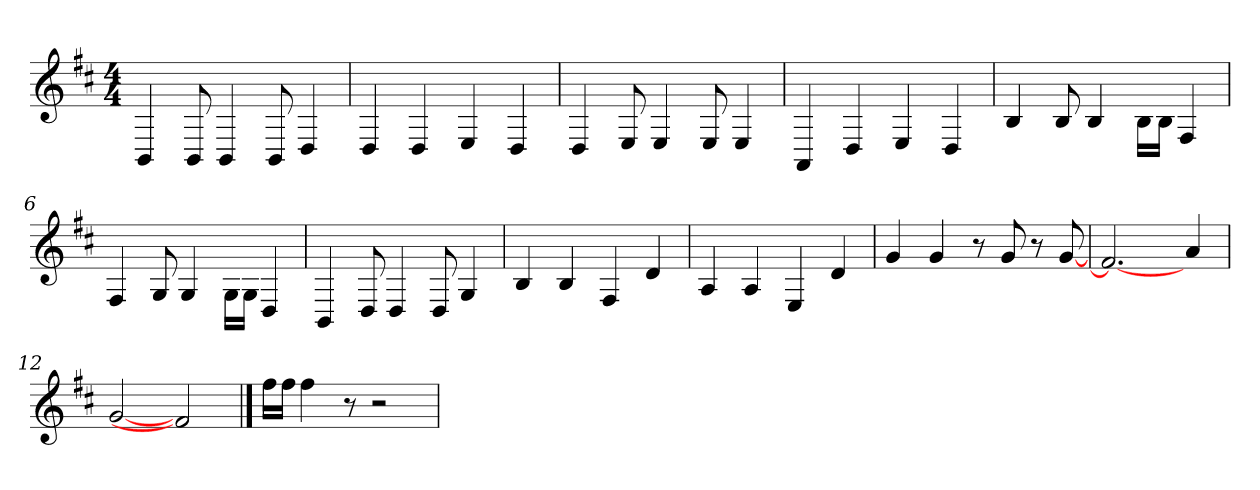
**kern
*part1
*staff1
*
*k[f#c#]
*M4/4
*MM173
=1
4BB
8BB
4BB
8BB
4D
=2
4D
4D
4E
4D
=3
4D
8E
4E
8E
4E
=4
4AA
4D
4E
4D
!!LO:LB:g=z
=5
4B
8B
4B
16B\LL
16B\JJ
4F#
=6
4F#
8G
4G
16G\LL
16G\JJ
4D
=7
4BB
8D
4D
8D
4G
=8
4B
4B
4F#
4d
!!LO:LB:g=z
=9
4A
4A
4E
4d
=10
4g
4g
8r
8g
8r
[8g
=11
2.f#_
4a
=12
[2g
2f#]
!!LO:LB:g=z
==13
16ff#\LL
16ff#\JJ
4ff#
8r
2r
=
*-
